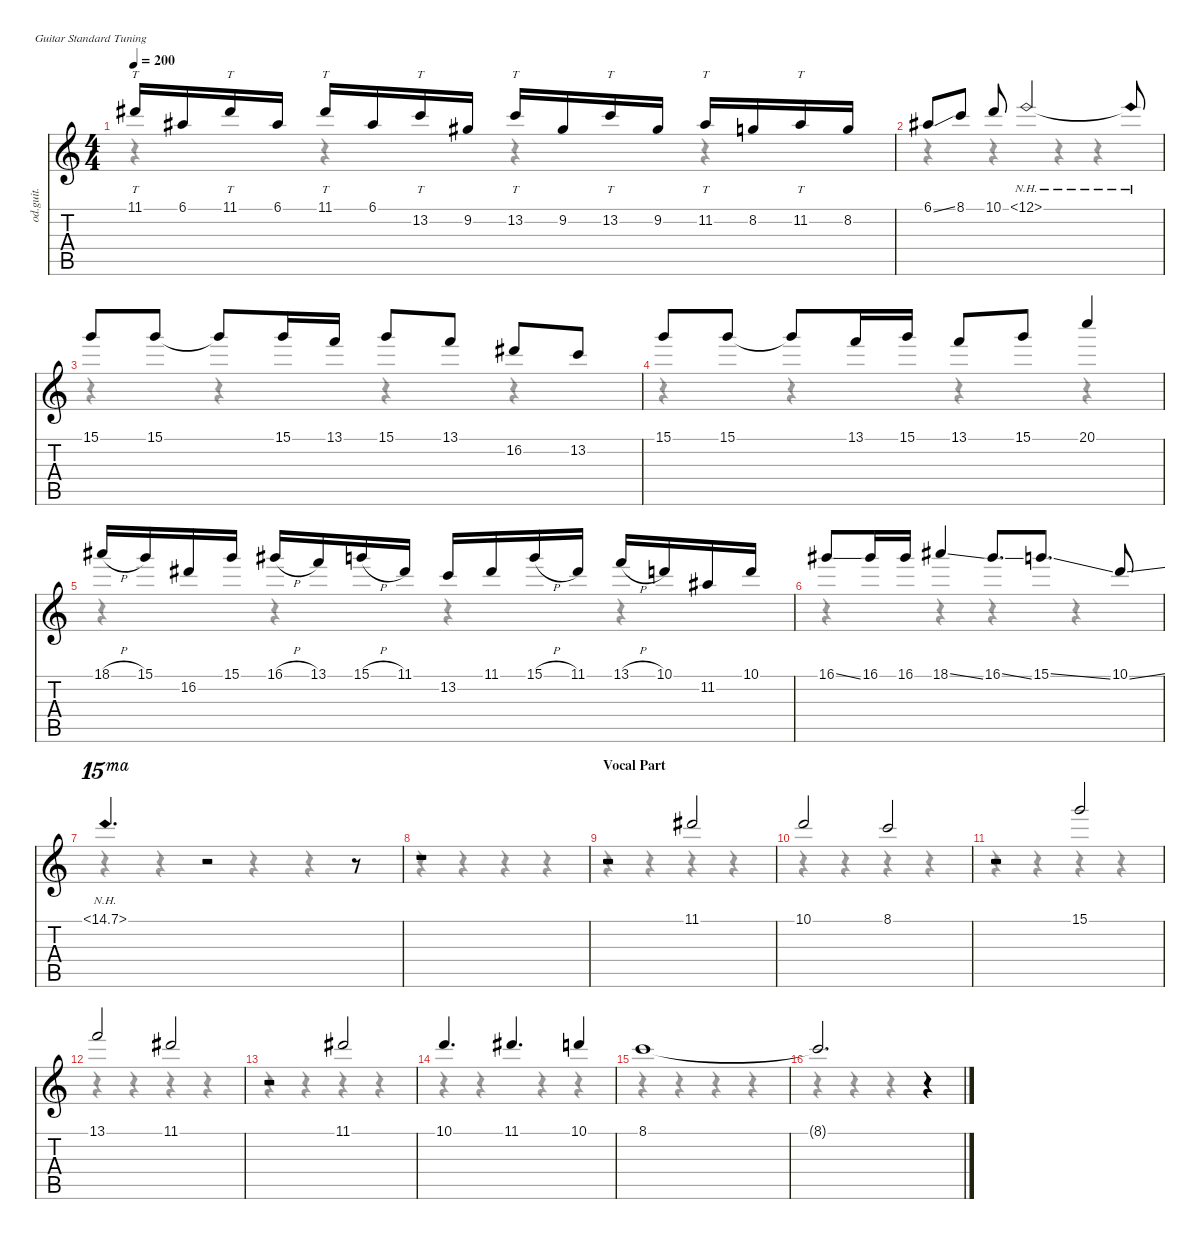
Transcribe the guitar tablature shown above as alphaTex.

\defaultSystemsLayout 4
\hideDynamics
\bracketExtendMode nobrackets
\otherSystemsTrackNameOrientation horizontal
\track ("Herman Li (Lead Guitar)" "od.guit.") {instrument overdrivenguitar}
\staff {score tabs}
\tuning (E4 B3 G3 D3 A2 E2)
\voice
\ts (4 4)
\tempo 200
\clef g2
\ks c
11.1{acc #}.16{tt dy f beam Up} 6.1{acc #}.16{beam Up} 11.1{acc #}.16{tt beam Up} 6.1{acc #}.16{beam Up} 11.1{acc #}.16{tt beam Up} 6.1{acc #}.16{beam Up} 13.2.16{tt beam Up} 9.2{acc #}.16{beam Up} 13.2.16{tt beam Up} 9.2{acc #}.16{beam Up} 13.2.16{tt beam Up} 9.2{acc #}.16{beam Up} 11.2{acc #}.16{tt beam Up} 8.2.16{beam Up} 11.2{acc #}.16{tt beam Up} 8.2.16{beam Up} |
6.1{ss acc #}.8{beam Up} 8.1.8{beam Up} 10.1.8{beam Up} 11.1{nh acc #}.2{beam Up} 11.1{nh t acc #}.8{beam Up} |
15.1.8{beam Up} 15.1.8{beam Up} 15.1{t}.8{beam Up} 15.1.16{beam Up} 13.1.16{beam Up} 15.1.8{beam Up} 13.1.8{beam Up} 16.2{acc #}.8{beam Up} 13.2.8{beam Up} |
15.1.8{beam Up} 15.1.8{beam Up} 15.1{t}.8{beam Up} 13.1.16{beam Up} 15.1.16{beam Up} 13.1.8{beam Up} 15.1.8{beam Up} 20.1.4{beam Up} |
18.1{h acc #}.16{beam Up} 15.1.16{beam Up} 16.2{acc #}.16{beam Up} 15.1.16{beam Up} 16.1{h acc #}.16{beam Up} 13.1.16{beam Up} 15.1{h}.16{beam Up} 11.1{acc #}.16{beam Up} 13.2.16{beam Up} 11.1{acc #}.16{beam Up} 15.1{h}.16{beam Up} 11.1{acc #}.16{beam Up} 13.1{h}.16{beam Up} 10.1.16{beam Up} 11.2{acc #}.16{beam Up} 10.1.16{beam Up} |
16.1{ss acc #}.8{beam Up} 16.1{acc #}.16{beam Up} 16.1{acc #}.16{beam Up} 18.1{ss acc #}.4{beam Up} 16.1{ss acc #}.8{d beam Up} 15.1{ss}.8{d beam Up} 10.1{ss}.8{beam Up} |
15.1{nh}.4{d ot 15ma beam Up} r.2{beam Up} r.8{beam Up} |
r.1{beam Up} |
\section ("" "Vocal Part")
r.2{beam Up} 11.1{acc #}.2{beam Up} |
10.1.2{beam Up} 8.1.2{beam Up} |
r.2{beam Up} 15.1.2{beam Up} |
13.1.2{beam Up} 11.1{acc #}.2{beam Up} |
r.2{beam Up} 11.1{acc #}.2{beam Up} |
10.1.4{d beam Up} 11.1{acc #}.4{d beam Up} 10.1.4{beam Up} |
8.1.1{beam Up} |
8.1{t}.2{d beam Up} r.4{beam Up}
\voice
\clef g2
\ottava regular
\simile none
\ks c
r.4{dy mf beam Down} r.4{beam Down} r.4{beam Down} r.4{beam Down} |
r.4{beam Down} r.4{beam Down} r.4{beam Down} r.4{beam Down} |
r.4{beam Down} r.4{beam Down} r.4{beam Down} r.4{beam Down} |
r.4{beam Down} r.4{beam Down} r.4{beam Down} r.4{beam Down} |
r.4{beam Down} r.4{beam Down} r.4{beam Down} r.4{beam Down} |
r.4{beam Down} r.4{beam Down} r.4{beam Down} r.4{beam Down} |
r.4{beam Down} r.4{beam Down} r.4{beam Down} r.4{beam Down} |
r.4{beam Down} r.4{beam Down} r.4{beam Down} r.4{beam Down} |
r.4{beam Down} r.4{beam Down} r.4{beam Down} r.4{beam Down} |
r.4{beam Down} r.4{beam Down} r.4{beam Down} r.4{beam Down} |
r.4{beam Down} r.4{beam Down} r.4{beam Down} r.4{beam Down} |
r.4{beam Down} r.4{beam Down} r.4{beam Down} r.4{beam Down} |
r.4{beam Down} r.4{beam Down} r.4{beam Down} r.4{beam Down} |
r.4{beam Down} r.4{beam Down} r.4{beam Down} r.4{beam Down} |
r.4{beam Down} r.4{beam Down} r.4{beam Down} r.4{beam Down} |
r.4{beam Down} r.4{beam Down} r.4{beam Down} r.4{beam Down}
